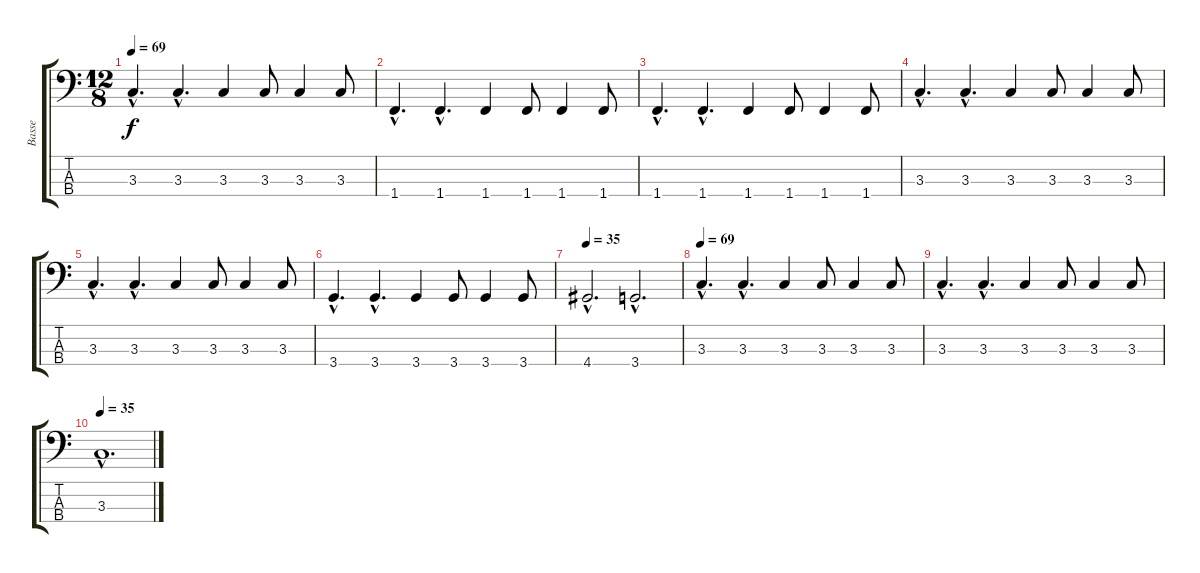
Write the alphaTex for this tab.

\track ("Basse" "Basse") {instrument electricbassfinger}
\staff {score tabs}
\tuning (G2 D2 A1 E1) {hide}
\ts (12 8)
\tempo 69
\clef f4
\ks c
3.3{hac}.4{d dy f} 3.3{hac}.4{d} 3.3.4 3.3.8 3.3.4 3.3.8 |
1.4{hac}.4{d} 1.4{hac}.4{d} 1.4.4 1.4.8 1.4.4 1.4.8 |
1.4{hac}.4{d} 1.4{hac}.4{d} 1.4.4 1.4.8 1.4.4 1.4.8 |
3.3{hac}.4{d} 3.3{hac}.4{d} 3.3.4 3.3.8 3.3.4 3.3.8 |
3.3{hac}.4{d} 3.3{hac}.4{d} 3.3.4 3.3.8 3.3.4 3.3.8 |
3.4{hac}.4{d} 3.4{hac}.4{d} 3.4.4 3.4.8 3.4.4 3.4.8 |
\tempo 35
4.4{hac}.2{d} 3.4{hac}.2{d} |
\tempo 69
3.3{hac}.4{d} 3.3{hac}.4{d} 3.3.4 3.3.8 3.3.4 3.3.8 |
3.3{hac}.4{d} 3.3{hac}.4{d} 3.3.4 3.3.8 3.3.4 3.3.8 |
\tempo 35
3.3{hac}.1{d}
